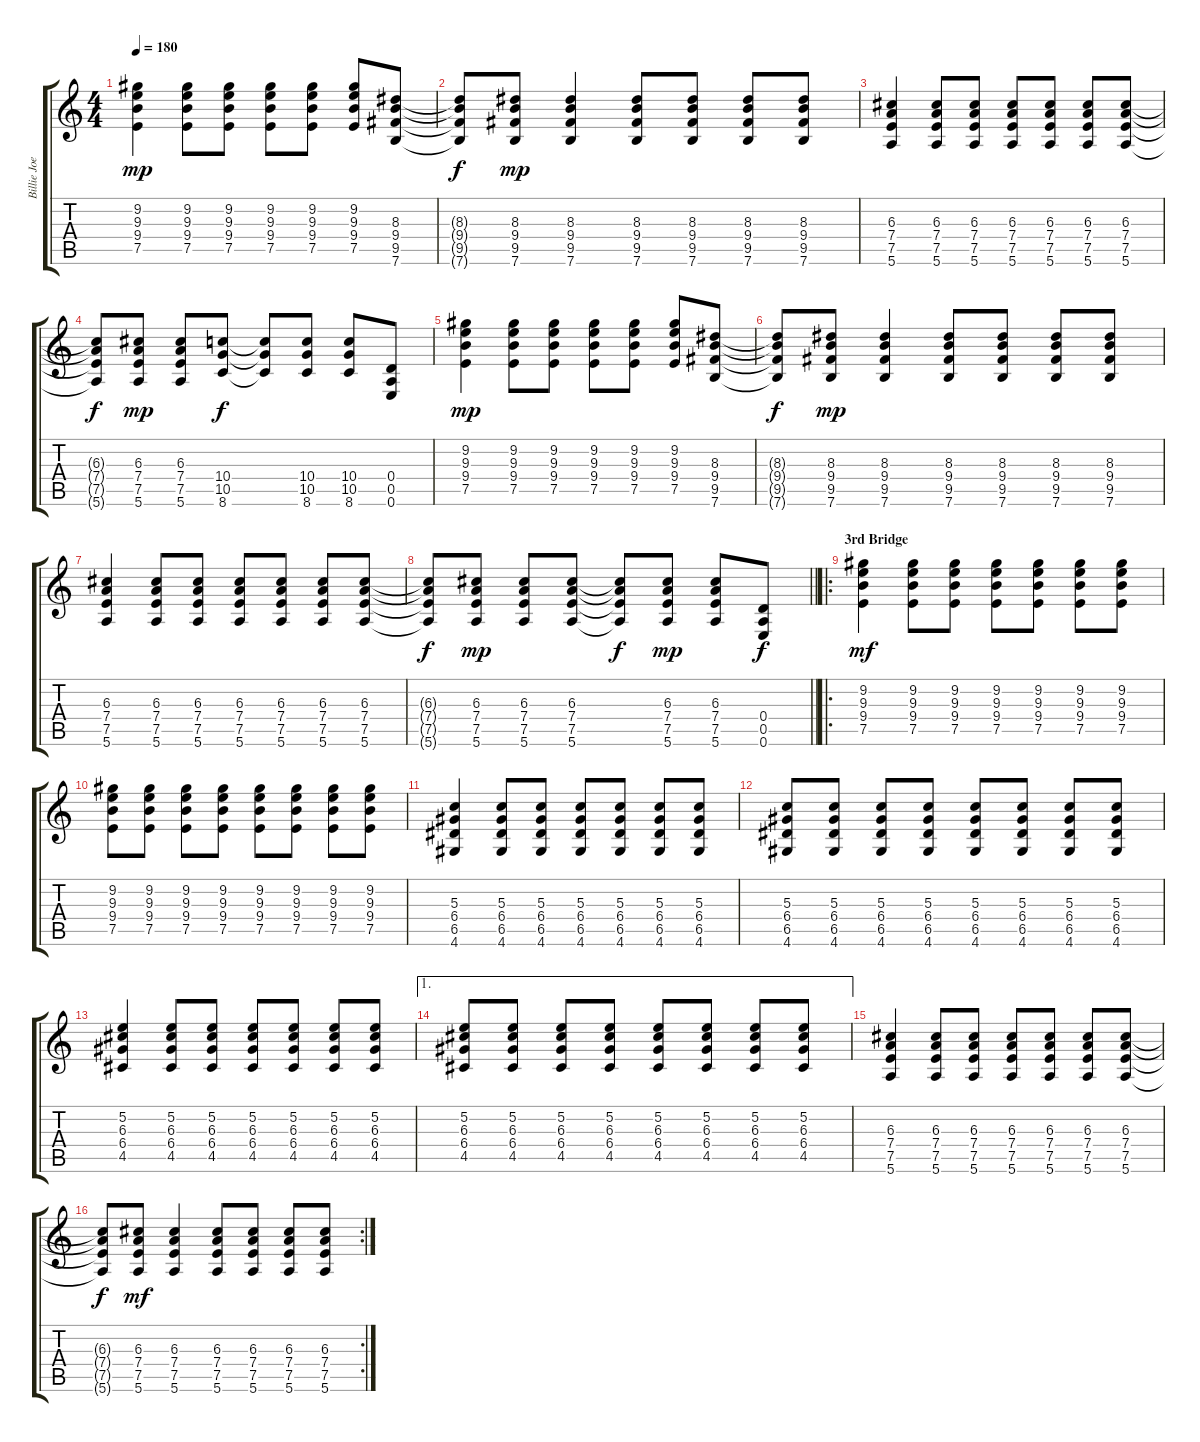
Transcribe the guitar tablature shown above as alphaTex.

\track ("Billie Joe Armstrong (Guitar 2)" "Billie Joe") {mute instrument overdrivenguitar}
\staff {score tabs}
\tuning (E4 B3 G3 D3 A2 E2) {hide}
\ts (4 4)
\tempo 180
\clef g2
\ks c
(9.2 9.3 9.4 7.5).4{dy mp} (9.2 9.3 9.4 7.5).8 (9.2 9.3 9.4 7.5).8 (9.2 9.3 9.4 7.5).8 (9.2 9.3 9.4 7.5).8 (9.2 9.3 9.4 7.5).8 (8.3 9.4 9.5 7.6).8 |
(8.3{t} 9.4{t} 9.5{t} 7.6{t}).8{dy f} (8.3 9.4 9.5 7.6).8{dy mp} (8.3 9.4 9.5 7.6).4 (8.3 9.4 9.5 7.6).8 (8.3 9.4 9.5 7.6).8 (8.3 9.4 9.5 7.6).8 (8.3 9.4 9.5 7.6).8 |
(6.3 7.4 7.5 5.6).4 (6.3 7.4 7.5 5.6).8 (6.3 7.4 7.5 5.6).8 (6.3 7.4 7.5 5.6).8 (6.3 7.4 7.5 5.6).8 (6.3 7.4 7.5 5.6).8 (6.3 7.4 7.5 5.6).8 |
(6.3{t} 7.4{t} 7.5{t} 5.6{t}).8{dy f} (6.3 7.4 7.5 5.6).8{dy mp} (6.3 7.4 7.5 5.6).8 (10.4 10.5 8.6).8{dy f} (10.4{t} 10.5{t} 8.6{t}).8 (10.4 10.5 8.6).8 (10.4 10.5 8.6).8 (0.4 0.5 0.6).8 |
(9.2 9.3 9.4 7.5).4{dy mp} (9.2 9.3 9.4 7.5).8 (9.2 9.3 9.4 7.5).8 (9.2 9.3 9.4 7.5).8 (9.2 9.3 9.4 7.5).8 (9.2 9.3 9.4 7.5).8 (8.3 9.4 9.5 7.6).8 |
(8.3{t} 9.4{t} 9.5{t} 7.6{t}).8{dy f} (8.3 9.4 9.5 7.6).8{dy mp} (8.3 9.4 9.5 7.6).4 (8.3 9.4 9.5 7.6).8 (8.3 9.4 9.5 7.6).8 (8.3 9.4 9.5 7.6).8 (8.3 9.4 9.5 7.6).8 |
(6.3 7.4 7.5 5.6).4 (6.3 7.4 7.5 5.6).8 (6.3 7.4 7.5 5.6).8 (6.3 7.4 7.5 5.6).8 (6.3 7.4 7.5 5.6).8 (6.3 7.4 7.5 5.6).8 (6.3 7.4 7.5 5.6).8 |
\barLineRight lightlight
(6.3{t} 7.4{t} 7.5{t} 5.6{t}).8{dy f} (6.3 7.4 7.5 5.6).8{dy mp} (6.3 7.4 7.5 5.6).8 (6.3 7.4 7.5 5.6).8 (6.3{t} 7.4{t} 7.5{t} 5.6{t}).8{dy f} (6.3 7.4 7.5 5.6).8{dy mp} (6.3 7.4 7.5 5.6).8 (0.4 0.5 0.6).8{dy f} |
\ro
\section ("" "3rd Bridge")
(9.2 9.3 9.4 7.5).4{dy mf volume 14 balance 10} (9.2 9.3 9.4 7.5).8 (9.2 9.3 9.4 7.5).8 (9.2 9.3 9.4 7.5).8 (9.2 9.3 9.4 7.5).8 (9.2 9.3 9.4 7.5).8 (9.2 9.3 9.4 7.5).8 |
(9.2 9.3 9.4 7.5).8 (9.2 9.3 9.4 7.5).8 (9.2 9.3 9.4 7.5).8 (9.2 9.3 9.4 7.5).8 (9.2 9.3 9.4 7.5).8 (9.2 9.3 9.4 7.5).8 (9.2 9.3 9.4 7.5).8 (9.2 9.3 9.4 7.5).8 |
(5.3 6.4 6.5 4.6).4 (5.3 6.4 6.5 4.6).8 (5.3 6.4 6.5 4.6).8 (5.3 6.4 6.5 4.6).8 (5.3 6.4 6.5 4.6).8 (5.3 6.4 6.5 4.6).8 (5.3 6.4 6.5 4.6).8 |
(5.3 6.4 6.5 4.6).8 (5.3 6.4 6.5 4.6).8 (5.3 6.4 6.5 4.6).8 (5.3 6.4 6.5 4.6).8 (5.3 6.4 6.5 4.6).8 (5.3 6.4 6.5 4.6).8 (5.3 6.4 6.5 4.6).8 (5.3 6.4 6.5 4.6).8 |
(5.2 6.3 6.4 4.5).4 (5.2 6.3 6.4 4.5).8 (5.2 6.3 6.4 4.5).8 (5.2 6.3 6.4 4.5).8 (5.2 6.3 6.4 4.5).8 (5.2 6.3 6.4 4.5).8 (5.2 6.3 6.4 4.5).8 |
\ae 1
(5.2 6.3 6.4 4.5).8 (5.2 6.3 6.4 4.5).8 (5.2 6.3 6.4 4.5).8 (5.2 6.3 6.4 4.5).8 (5.2 6.3 6.4 4.5).8 (5.2 6.3 6.4 4.5).8 (5.2 6.3 6.4 4.5).8 (5.2 6.3 6.4 4.5).8 |
(6.3 7.4 7.5 5.6).4 (6.3 7.4 7.5 5.6).8 (6.3 7.4 7.5 5.6).8 (6.3 7.4 7.5 5.6).8 (6.3 7.4 7.5 5.6).8 (6.3 7.4 7.5 5.6).8 (6.3 7.4 7.5 5.6).8 |
\rc 2
(6.3{t} 7.4{t} 7.5{t} 5.6{t}).8{dy f} (6.3 7.4 7.5 5.6).8{dy mf} (6.3 7.4 7.5 5.6).4 (6.3 7.4 7.5 5.6).8 (6.3 7.4 7.5 5.6).8 (6.3 7.4 7.5 5.6).8 (6.3 7.4 7.5 5.6).8
